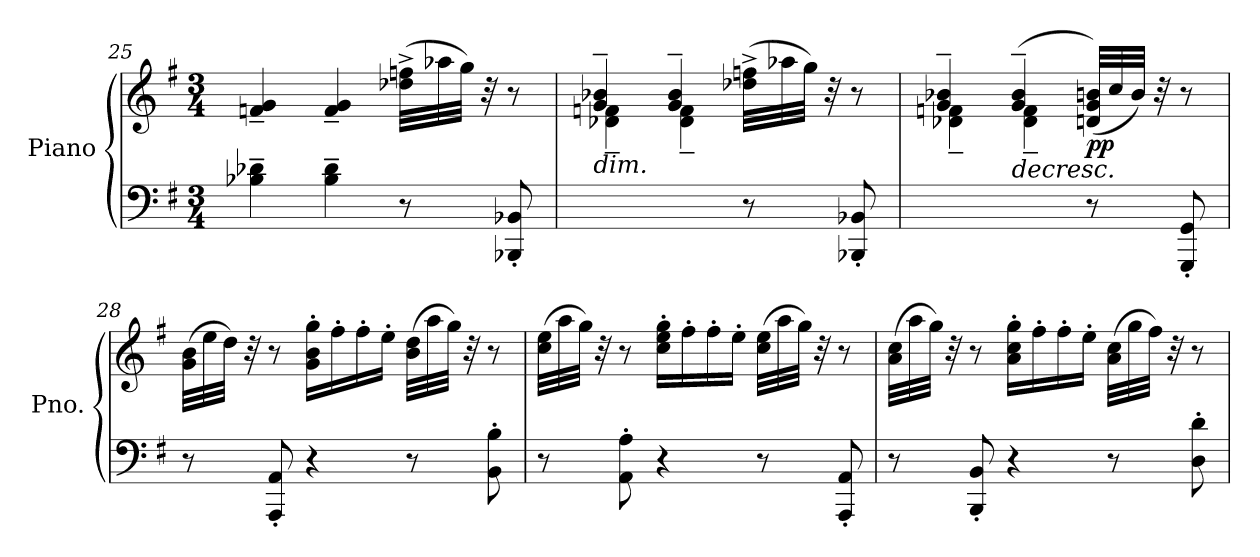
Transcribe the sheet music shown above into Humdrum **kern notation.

**kern	**kern	**dynam
*part1	*part1	*part1
*staff2	*staff1	*staff1/2
*I"Piano	*	*
*I'Pno.	*	*
*clefF4	*clefG2	*
*k[f#]	*k[f#]	*
*M3/4	*M3/4	*
=25	=25	=25
4B-X\~ 4d-X\~	4fn/~ 4g/~	.
4B-\~ 4d-\~	4f/~ 4g/~	.
8r	(>(<32dd-X\^ 32ffn\^LLL	.
.	32aa-X\	.
.	32gg\JJJ)	.
.	32r	.
8BBB-X/' 8BB-X/')	8r	.
=26	=26	=26
*	*^	*
!	!LO:TX:b:i:t=dim.	!	!
2ryy	4g/~ 4b-X/~	4d-X\~ 4fn\~	.
.	4g/~ 4b-/~	4d-\~ 4f\~	.
8r	(>(>32dd-X\^ 32ffn\^LLL	4ryy	.
.	32aa-X\	.	.
.	32gg\JJJ)	.	.
.	32r	.	.
8BBB-X/' 8BB-X/')	8r	.	.
=27	=27	=27	=27
2ryy	4g/~ 4b-X/~	4d-X\~ 4fn\~	.
!	!	!	!LO:HP:b
.	(>4g/~ 4b-/~	(>4d-\~ 4f\~	>
!	!	!	!LO:DY:b
8r	((<(<32dn/ 32g/ 32bn/LLL)	4ryy	pp
.	32cc/	.	.
.	32b/JJJ)	.	.
.	32r	.	]
8GGG/' 8GG/')	8r	.	.
*	*v	*v	*
!!LO:PB:g=z
=28	=28	=28
8r	(<32g\ 32b\LLL	.
.	32ee\	.
.	32dd\JJJ)	.
.	32r	.
8AAA/' 8AA/')	8r	.
4r	16g\' 16b\' 16gg\'LL	.
.	16ff#'\	.
.	16ff#'\	.
.	16ee'\JJ	.
8r	(>(<32b\ 32dd\LLL	.
.	32aa\	.
.	32gg\JJJ)	.
.	32r	.
8BB\' 8B\')	8r	.
=29	=29	=29
8r	(>32cc\ 32ee\LLL	.
.	32aa\	.
.	32gg\JJJ)	.
.	32r	.
8AA\' 8A\'	8r	.
4r	16cc\' 16ee\' 16gg\'LL	.
.	16ff#'\	.
.	16ff#'\	.
.	16ee'\JJ	.
8r	(>32cc\ 32ee\LLL	.
.	32aa\	.
.	32gg\JJJ)	.
.	32r	.
8AAA/' 8AA/'	8r	.
=30	=30	=30
8r	(>32a\ 32cc\LLL	.
.	32aa\	.
.	32gg\JJJ)	.
.	32r	.
8BBB/' 8BB/'	8r	.
4r	16a\' 16cc\' 16gg\'LL	.
.	16ff#'\	.
.	16ff#'\	.
.	16ee'\JJ	.
8r	(>32a\ 32cc\LLL	.
.	32gg\	.
.	32ff#\JJJ)	.
.	32r	.
8D\' 8d\'	8r	.
=	=	=
*-	*-	*-
